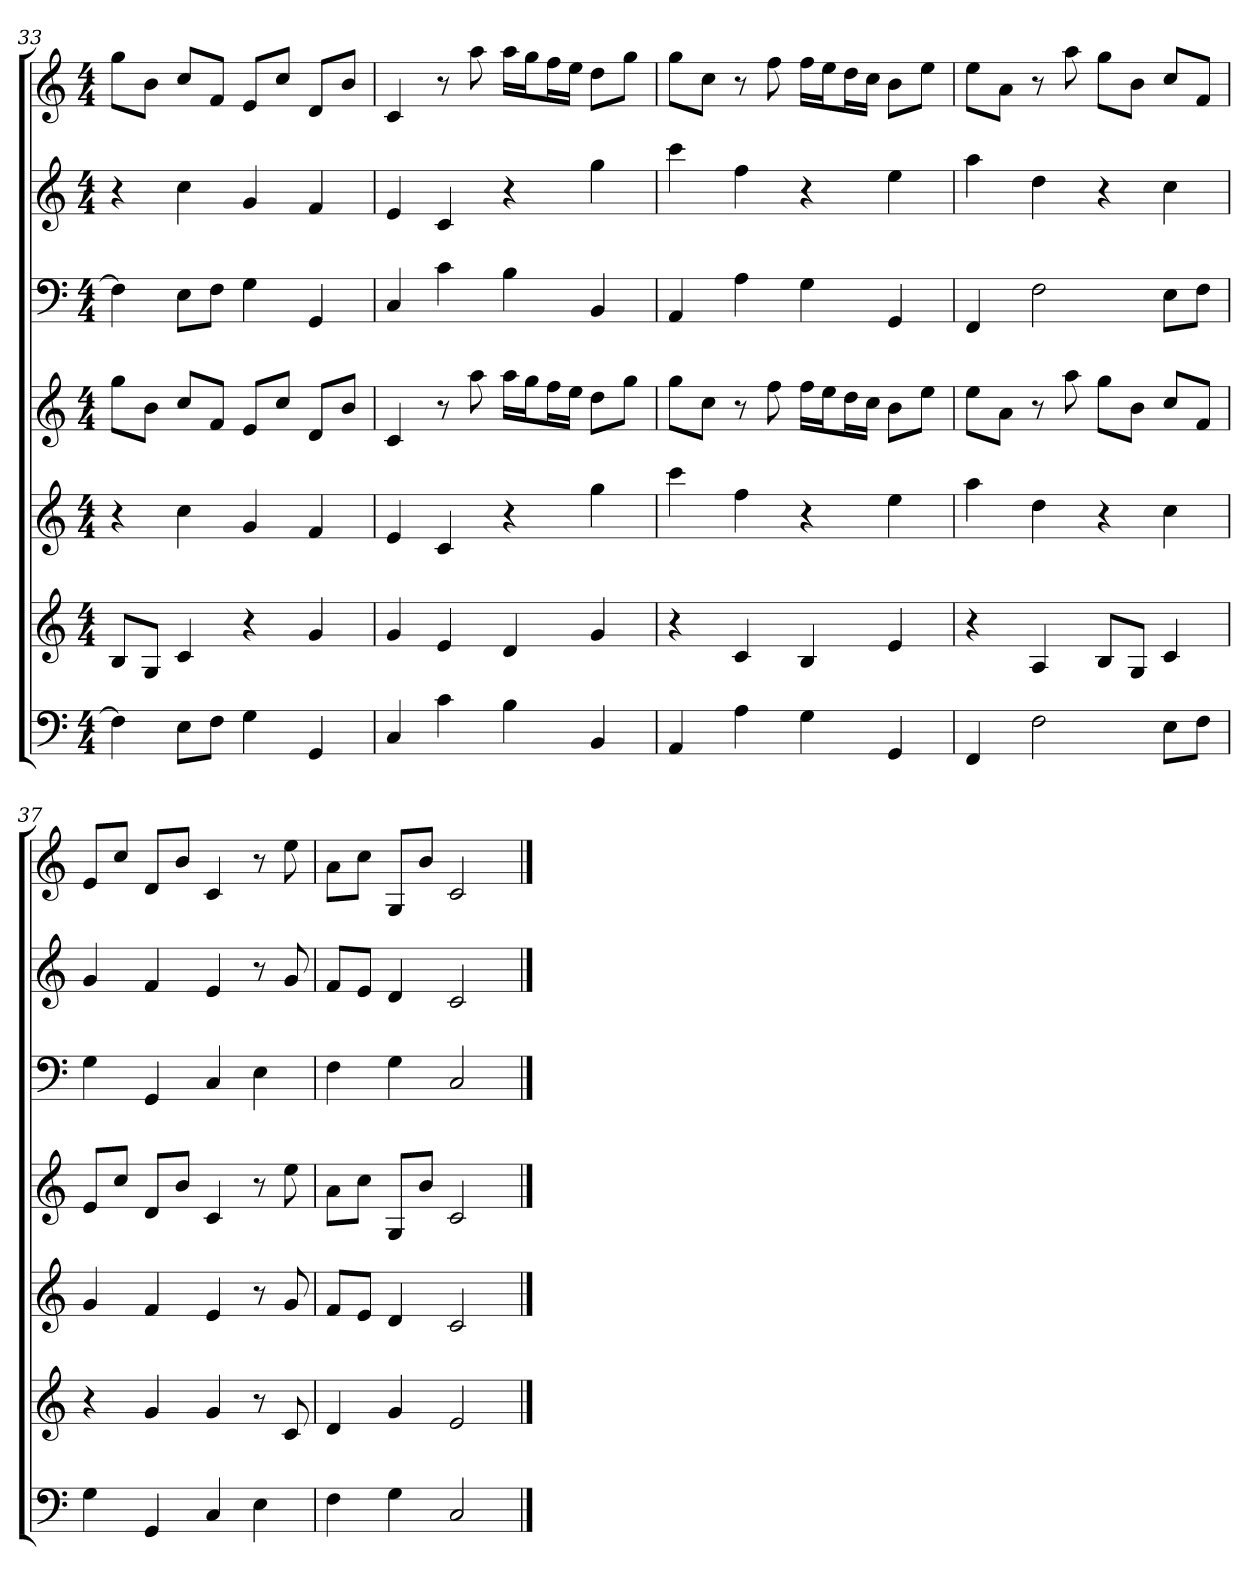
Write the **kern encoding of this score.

**kern	**kern	**kern	**kern	**kern	**kern	**kern
*part7	*part6	*part5	*part4	*part3	*part2	*part1
*staff7	*staff6	*staff5	*staff4	*staff3	*staff2	*staff1
*k[]	*k[]	*k[]	*k[]	*k[]	*k[]	*k[]
*C:	*C:	*C:	*C:	*C:	*C:	*C:
*M4/4	*M4/4	*M4/4	*M4/4	*M4/4	*M4/4	*M4/4
=33	=33	=33	=33	=33	=33	=33
4F]	8BL	4r	8ggL	4F]	4r	8ggL
.	8GJ	.	8bJ	.	.	8bJ
8EL	4c	4cc	8ccL	8EL	4cc	8ccL
8FJ	.	.	8fJ	8FJ	.	8fJ
4G	4r	4g	8eL	4G	4g	8eL
.	.	.	8ccJ	.	.	8ccJ
4GG	4g	4f	8dL	4GG	4f	8dL
.	.	.	8bJ	.	.	8bJ
=34	=34	=34	=34	=34	=34	=34
4C	4g	4e	4c	4C	4e	4c
4c	4e	4c	8r	4c	4c	8r
.	.	.	8aa	.	.	8aa
4B	4d	4r	16aaLL	4B	4r	16aaLL
.	.	.	16ggJ	.	.	16ggJ
.	.	.	16ffL	.	.	16ffL
.	.	.	16eeJJ	.	.	16eeJJ
4BB	4g	4gg	8ddL	4BB	4gg	8ddL
.	.	.	8ggJ	.	.	8ggJ
=35	=35	=35	=35	=35	=35	=35
4AA	4r	4ccc	8ggL	4AA	4ccc	8ggL
.	.	.	8ccJ	.	.	8ccJ
4A	4c	4ff	8r	4A	4ff	8r
.	.	.	8ff	.	.	8ff
4G	4B	4r	16ffLL	4G	4r	16ffLL
.	.	.	16eeJ	.	.	16eeJ
.	.	.	16ddL	.	.	16ddL
.	.	.	16ccJJ	.	.	16ccJJ
4GG	4e	4ee	8bL	4GG	4ee	8bL
.	.	.	8eeJ	.	.	8eeJ
=36	=36	=36	=36	=36	=36	=36
4FF	4r	4aa	8eeL	4FF	4aa	8eeL
.	.	.	8aJ	.	.	8aJ
2F	4A	4dd	8r	2F	4dd	8r
.	.	.	8aa	.	.	8aa
.	8BL	4r	8ggL	.	4r	8ggL
.	8GJ	.	8bJ	.	.	8bJ
8EL	4c	4cc	8ccL	8EL	4cc	8ccL
8FJ	.	.	8fJ	8FJ	.	8fJ
=37	=37	=37	=37	=37	=37	=37
4G	4r	4g	8eL	4G	4g	8eL
.	.	.	8ccJ	.	.	8ccJ
4GG	4g	4f	8dL	4GG	4f	8dL
.	.	.	8bJ	.	.	8bJ
4C	4g	4e	4c	4C	4e	4c
4E	8r	8r	8r	4E	8r	8r
.	8c	8g	8ee	.	8g	8ee
=38	=38	=38	=38	=38	=38	=38
4F	4d	8fL	8aL	4F	8fL	8aL
.	.	8eJ	8ccJ	.	8eJ	8ccJ
4G	4g	4d	8GL	4G	4d	8GL
.	.	.	8bJ	.	.	8bJ
2C	2e	2c	2c	2C	2c	2c
==	==	==	==	==	==	==
*-	*-	*-	*-	*-	*-	*-
